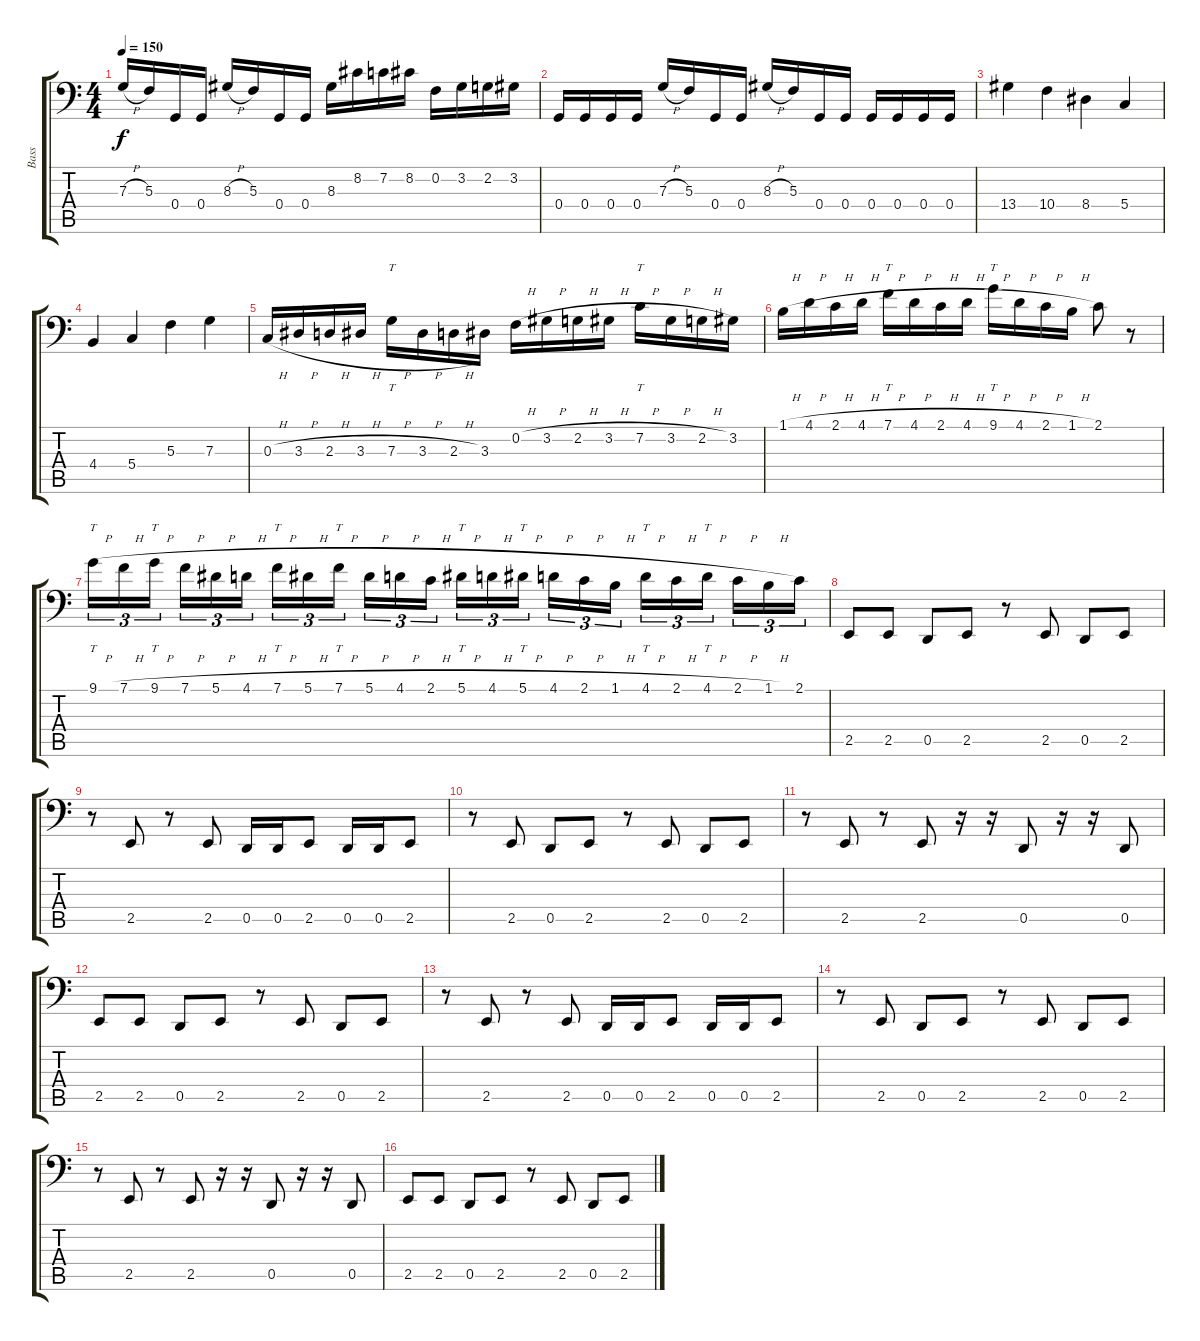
\track ("Bass" "Bass") {instrument electricbassfinger}
\staff {score tabs}
\tuning (Bb2 F2 C2 G1 D1 A0) {hide}
\ts (4 4)
\tempo 150
\clef f4
\ks c
7.3{h}.16{dy f} 5.3.16 0.4.16 0.4.16 8.3{h}.16 5.3.16 0.4.16 0.4.16 8.3.16 8.2.16 7.2.16 8.2.16 0.2.16 3.2.16 2.2.16 3.2.16 |
0.4.16 0.4.16 0.4.16 0.4.16 7.3{h}.16 5.3.16 0.4.16 0.4.16 8.3{h}.16 5.3.16 0.4.16 0.4.16 0.4.16 0.4.16 0.4.16 0.4.16 |
13.4.4 10.4.4 8.4.4 5.4.4 |
4.4.4 5.4.4 5.3.4 7.3.4 |
0.3{h}.16 3.3{h}.16 2.3{h}.16 3.3{h}.16 7.3{h}.16{tt} 3.3{h}.16 2.3{h}.16 3.3.16 0.2{h}.16 3.2{h}.16 2.2{h}.16 3.2{h}.16 7.2{h}.16{tt} 3.2{h}.16 2.2{h}.16 3.2.16 |
1.1{h}.16 4.1{h}.16 2.1{h}.16 4.1{h}.16 7.1{h}.16{tt} 4.1{h}.16 2.1{h}.16 4.1{h}.16 9.1{h}.16{tt} 4.1{h}.16 2.1{h}.16 1.1{h}.16 2.1.8 r.8 |
9.1{h}.16{tt tu (3 2)} 7.1{h}.16{tu (3 2)} 9.1{h}.16{tt tu (3 2)} 7.1{h}.16{tu (3 2)} 5.1{h}.16{tu (3 2)} 4.1{h}.16{tu (3 2)} 7.1{h}.16{tt tu (3 2)} 5.1{h}.16{tu (3 2)} 7.1{h}.16{tt tu (3 2)} 5.1{h}.16{tu (3 2)} 4.1{h}.16{tu (3 2)} 2.1{h}.16{tu (3 2)} 5.1{h}.16{tt tu (3 2)} 4.1{h}.16{tu (3 2)} 5.1{h}.16{tt tu (3 2)} 4.1{h}.16{tu (3 2)} 2.1{h}.16{tu (3 2)} 1.1{h}.16{tu (3 2)} 4.1{h}.16{tt tu (3 2)} 2.1{h}.16{tu (3 2)} 4.1{h}.16{tt tu (3 2)} 2.1{h}.16{tu (3 2)} 1.1{h}.16{tu (3 2)} 2.1.16{tu (3 2)} |
2.5.8 2.5.8 0.5.8 2.5.8 r.8 2.5.8 0.5.8 2.5.8 |
r.8 2.5.8 r.8 2.5.8 0.5.16 0.5.16 2.5.8 0.5.16 0.5.16 2.5.8 |
r.8 2.5.8 0.5.8 2.5.8 r.8 2.5.8 0.5.8 2.5.8 |
r.8 2.5.8 r.8 2.5.8 r.16 r.16 0.5.8 r.16 r.16 0.5.8 |
2.5.8 2.5.8 0.5.8 2.5.8 r.8 2.5.8 0.5.8 2.5.8 |
r.8 2.5.8 r.8 2.5.8 0.5.16 0.5.16 2.5.8 0.5.16 0.5.16 2.5.8 |
r.8 2.5.8 0.5.8 2.5.8 r.8 2.5.8 0.5.8 2.5.8 |
r.8 2.5.8 r.8 2.5.8 r.16 r.16 0.5.8 r.16 r.16 0.5.8 |
2.5.8 2.5.8 0.5.8 2.5.8 r.8 2.5.8 0.5.8 2.5.8
